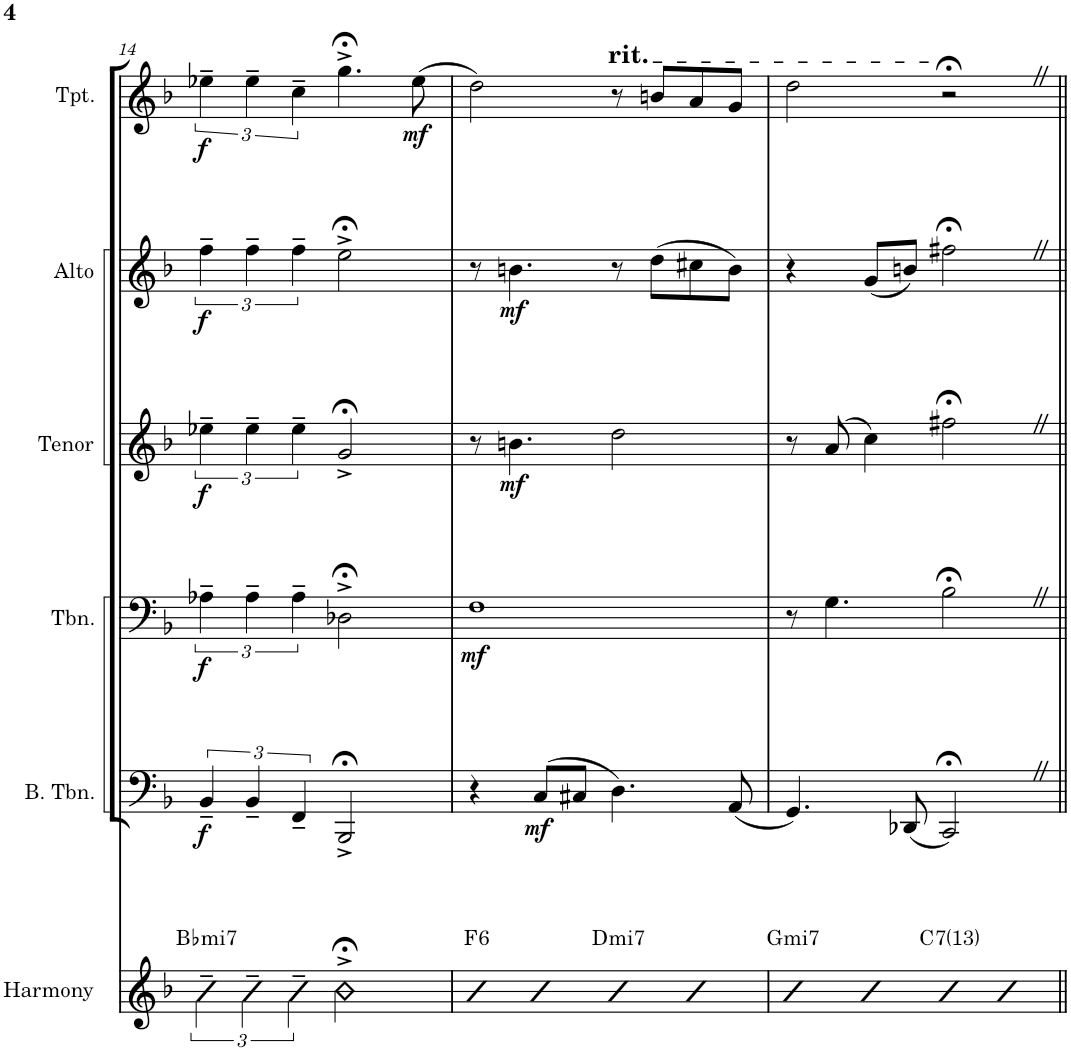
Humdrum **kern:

**kern	**harte	**kern	**dynam	**kern	**dynam	**kern	**dynam	**kern	**dynam	**kern	**dynam
*part6	*part6	*part5	*part5	*part4	*part4	*part3	*part3	*part2	*part2	*part1	*part1
*staff6	*	*staff5	*staff5	*staff4	*staff4	*staff3	*staff3	*staff2	*staff2	*staff1	*staff1
*I"Harmony	*	*I"Bass Trombone	*	*I"Trombone	*	*I"Tenor Sax	*	*I"Alto Sax	*	*I"(Solo) Trumpet	*
*I'Harmony	*	*I'B. Tbn.	*	*I'Tbn.	*	*I'Tenor	*	*I'Alto	*	*I'Tpt.	*
!!LO:PB:g=z
*clefG2	*	*clefF4	*	*clefF4	*	*clefG2	*	*clefG2	*	*clefG2	*
*	*	*	*	*	*	*Trd8c14	*	*Trd5c9	*	*Trd1c2	*
*k[b-]	*	*k[b-]	*	*k[b-]	*	*k[b-]	*	*k[b-]	*	*k[b-]	*
*M4/4	*	*M4/4	*	*M4/4	*	*M4/4	*	*M4/4	*	*M4/4	*
=14	=14	=14	=14	=14	=14	=14	=14	=14	=14	=14	=14
!	!LO:H:kt=mi7	!	!LO:DY:b	!	!LO:DY:b	!	!LO:DY:b	!	!LO:DY:b	!	!LO:DY:b
6BB-~\	Bb:min7	6BB-~/	f	6A-X~\	f	6ee-X~\	f	6ff~\	f	6ee-X~\	f
6BB-~\	.	6BB-~/	.	6A-~\	.	6ee-~\	.	6ff~\	.	6ee-~\	.
6FF~\	.	6FF~/	.	6A-~\	.	6ee-~\	.	6ff~\	.	6cc~\	.
2BBB-;<^\	.	2BBB-;<^/	.	2D-X;<^\	.	2g;<^/	.	2ee;<^\	.	4.gg;<^\	.
!	!	!	!	!	!	!	!	!	!	!	!LO:DY:b
.	.	.	.	.	.	.	.	.	.	(8ee-\	mf
=15	=15	=15	=15	=15	=15	=15	=15	=15	=15	=15	=15
!	!LO:H:kt=6	!	!	!	!LO:DY:b	!	!	!	!	!	!
4b-	F:maj6	4r	.	1F	mf	8r	.	8r	.	2dd\)	.
!	!	!	!	!	!	!	!LO:DY:b	!	!LO:DY:b	!	!
.	.	.	.	.	.	4.bn\	mf	4.bn\	mf	.	.
!	!	!	!LO:DY:b	!	!	!	!	!	!	!	!
4b-	.	(8C/L	mf	.	.	.	.	.	.	.	.
.	.	8C#X/J	.	.	.	.	.	.	.	.	.
!	!LO:H:kt=mi7	!	!	!	!	!	!	!	!	!LO:TX:a:t=rit.	!
4b-	D:min7	4.D\)	.	.	.	2dd\	.	8r	.	8r	.
.	.	.	.	.	.	.	.	(8dd\L	.	8bn/L	.
4b-	.	.	.	.	.	.	.	8cc#X\	.	8a/	.
.	.	(8AA/	.	.	.	.	.	8b\J)	.	8g/J	.
=16	=16	=16	=16	=16	=16	=16	=16	=16	=16	=16	=16
!	!LO:H:kt=mi7	!	!	!	!	!	!	!	!	!	!
4b-	G:min7	4.GG/)	.	8r	.	8r	.	4r	.	2dd\	.
.	.	.	.	4.G\	.	(8a/	.	.	.	.	.
4b-	.	.	.	.	.	4cc\)	.	(8g/L	.	.	.
.	.	(8DD-X/	.	.	.	.	.	8bn/J)	.	.	.
!	!LO:H:kt=7	!	!	!	!	!	!	!	!	!	!
4b-	C:7(13)	2CC;<Z/)	.	2B-;<Z\	.	2ff#X;<Z\	.	2ff#X;<Z\	.	2r;<	.
4b-	.	.	.	.	.	.	.	.	.	.	.
=||	=||	=||	=||	=||	=||	=||	=||	=||	=||	=||	=||
*-	*-	*-	*-	*-	*-	*-	*-	*-	*-	*-	*-
